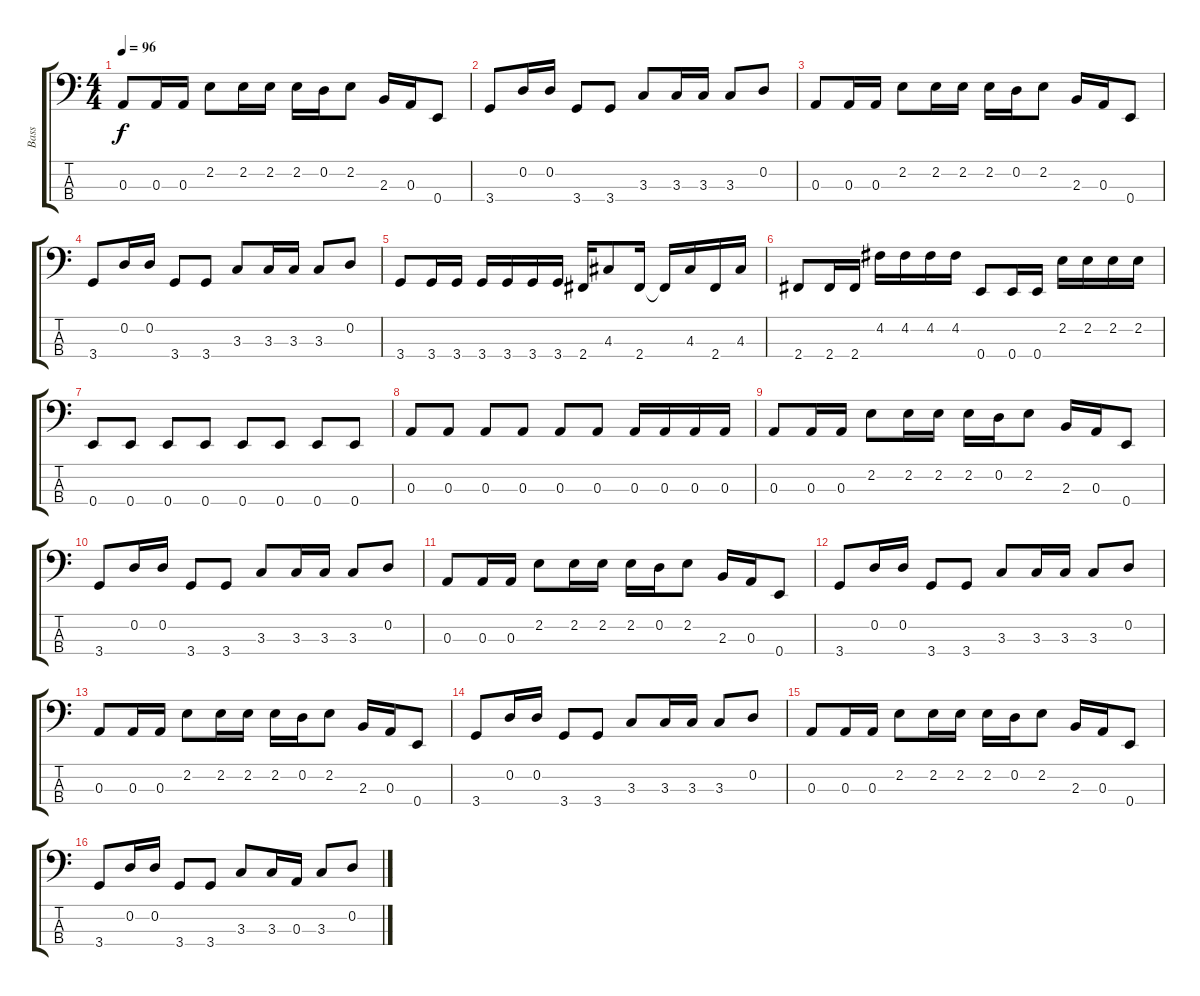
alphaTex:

\track ("Bass" "Bass") {instrument electricbassfinger}
\staff {score tabs}
\tuning (G2 D2 A1 E1) {hide}
\ts (4 4)
\tempo 96
\clef f4
\ks c
0.3.8{dy f} 0.3.16 0.3.16 2.2.8 2.2.16 2.2.16 2.2.16 0.2.16 2.2.8 2.3.16 0.3.16 0.4.8 |
3.4.8 0.2.16 0.2.16 3.4.8 3.4.8 3.3.8 3.3.16 3.3.16 3.3.8 0.2.8 |
0.3.8 0.3.16 0.3.16 2.2.8 2.2.16 2.2.16 2.2.16 0.2.16 2.2.8 2.3.16 0.3.16 0.4.8 |
3.4.8 0.2.16 0.2.16 3.4.8 3.4.8 3.3.8 3.3.16 3.3.16 3.3.8 0.2.8 |
3.4.8 3.4.16 3.4.16 3.4.16 3.4.16 3.4.16 3.4.16 2.4.16 4.3.8 2.4.16 2.4{t}.16 4.3.16 2.4.16 4.3.16 |
2.4.8 2.4.16 2.4.16 4.2.16 4.2.16 4.2.16 4.2.16 0.4.8 0.4.16 0.4.16 2.2.16 2.2.16 2.2.16 2.2.16 |
0.4.8 0.4.8 0.4.8 0.4.8 0.4.8 0.4.8 0.4.8 0.4.8 |
0.3.8 0.3.8 0.3.8 0.3.8 0.3.8 0.3.8 0.3.16 0.3.16 0.3.16 0.3.16 |
0.3.8 0.3.16 0.3.16 2.2.8 2.2.16 2.2.16 2.2.16 0.2.16 2.2.8 2.3.16 0.3.16 0.4.8 |
3.4.8 0.2.16 0.2.16 3.4.8 3.4.8 3.3.8 3.3.16 3.3.16 3.3.8 0.2.8 |
0.3.8 0.3.16 0.3.16 2.2.8 2.2.16 2.2.16 2.2.16 0.2.16 2.2.8 2.3.16 0.3.16 0.4.8 |
3.4.8 0.2.16 0.2.16 3.4.8 3.4.8 3.3.8 3.3.16 3.3.16 3.3.8 0.2.8 |
0.3.8 0.3.16 0.3.16 2.2.8 2.2.16 2.2.16 2.2.16 0.2.16 2.2.8 2.3.16 0.3.16 0.4.8 |
3.4.8 0.2.16 0.2.16 3.4.8 3.4.8 3.3.8 3.3.16 3.3.16 3.3.8 0.2.8 |
0.3.8 0.3.16 0.3.16 2.2.8 2.2.16 2.2.16 2.2.16 0.2.16 2.2.8 2.3.16 0.3.16 0.4.8 |
3.4.8 0.2.16 0.2.16 3.4.8 3.4.8 3.3.8 3.3.16 0.3.16 3.3.8 0.2.8
